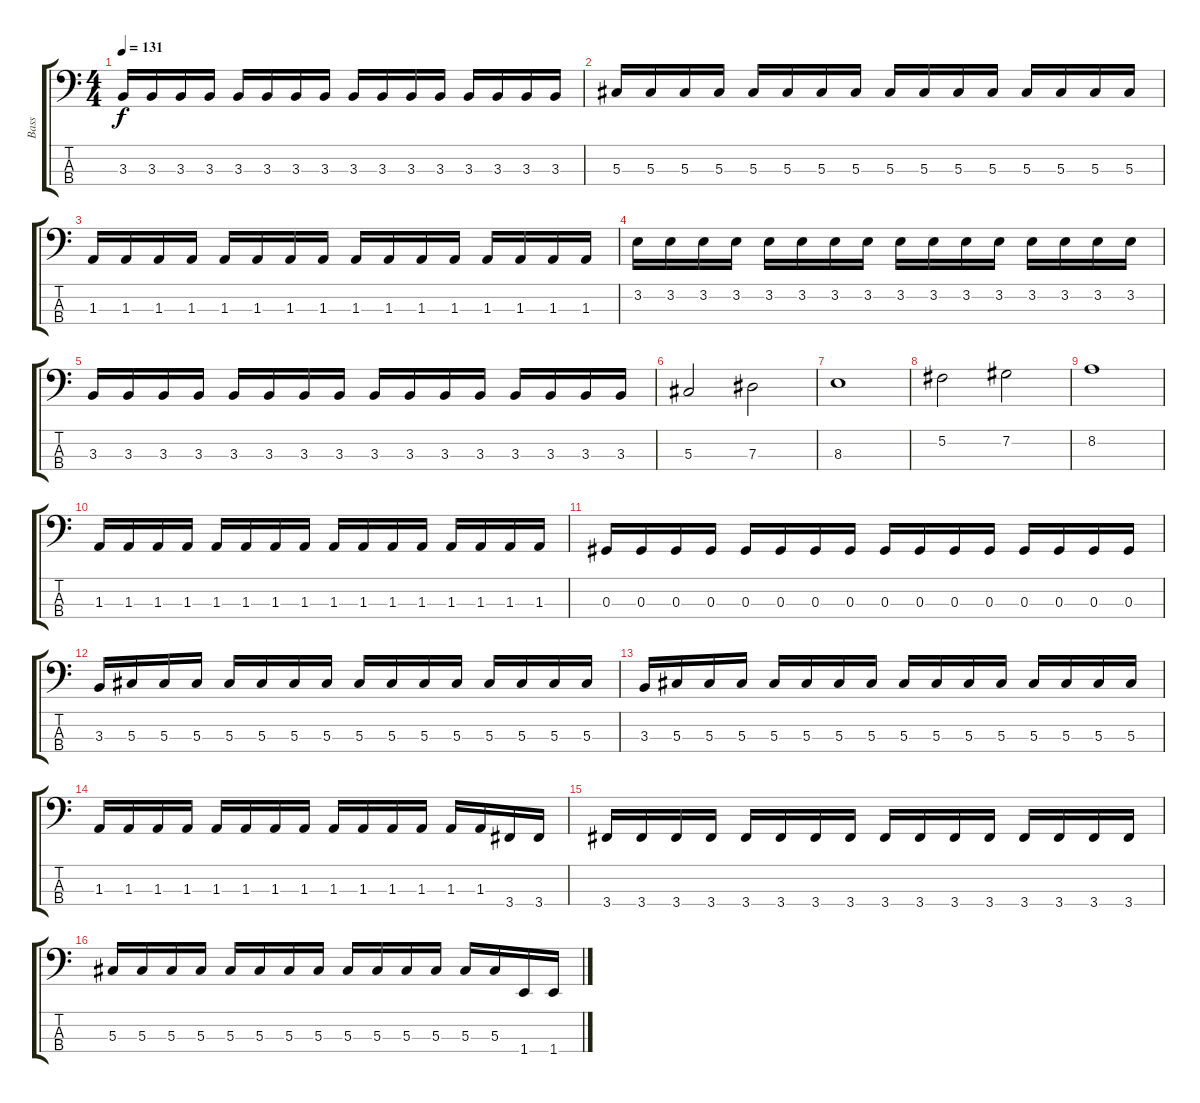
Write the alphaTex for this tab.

\track ("Bass" "Bass") {instrument electricbasspick}
\staff {score tabs}
\tuning (Gb2 Db2 Ab1 Eb1) {hide}
\ts (4 4)
\tempo 131
\clef f4
\ks c
3.3.16{dy f} 3.3.16 3.3.16 3.3.16 3.3.16 3.3.16 3.3.16 3.3.16 3.3.16 3.3.16 3.3.16 3.3.16 3.3.16 3.3.16 3.3.16 3.3.16 |
5.3.16 5.3.16 5.3.16 5.3.16 5.3.16 5.3.16 5.3.16 5.3.16 5.3.16 5.3.16 5.3.16 5.3.16 5.3.16 5.3.16 5.3.16 5.3.16 |
1.3.16 1.3.16 1.3.16 1.3.16 1.3.16 1.3.16 1.3.16 1.3.16 1.3.16 1.3.16 1.3.16 1.3.16 1.3.16 1.3.16 1.3.16 1.3.16 |
3.2.16 3.2.16 3.2.16 3.2.16 3.2.16 3.2.16 3.2.16 3.2.16 3.2.16 3.2.16 3.2.16 3.2.16 3.2.16 3.2.16 3.2.16 3.2.16 |
3.3.16 3.3.16 3.3.16 3.3.16 3.3.16 3.3.16 3.3.16 3.3.16 3.3.16 3.3.16 3.3.16 3.3.16 3.3.16 3.3.16 3.3.16 3.3.16 |
\section ("" "")
5.3.2 7.3.2 |
8.3.1 |
5.2.2 7.2.2 |
8.2.1 |
\section ("" "")
1.3.16 1.3.16 1.3.16 1.3.16 1.3.16 1.3.16 1.3.16 1.3.16 1.3.16 1.3.16 1.3.16 1.3.16 1.3.16 1.3.16 1.3.16 1.3.16 |
0.3.16 0.3.16 0.3.16 0.3.16 0.3.16 0.3.16 0.3.16 0.3.16 0.3.16 0.3.16 0.3.16 0.3.16 0.3.16 0.3.16 0.3.16 0.3.16 |
3.3.16 5.3.16 5.3.16 5.3.16 5.3.16 5.3.16 5.3.16 5.3.16 5.3.16 5.3.16 5.3.16 5.3.16 5.3.16 5.3.16 5.3.16 5.3.16 |
3.3.16 5.3.16 5.3.16 5.3.16 5.3.16 5.3.16 5.3.16 5.3.16 5.3.16 5.3.16 5.3.16 5.3.16 5.3.16 5.3.16 5.3.16 5.3.16 |
\section ("" "")
1.3.16 1.3.16 1.3.16 1.3.16 1.3.16 1.3.16 1.3.16 1.3.16 1.3.16 1.3.16 1.3.16 1.3.16 1.3.16 1.3.16 3.4.16 3.4.16 |
3.4.16 3.4.16 3.4.16 3.4.16 3.4.16 3.4.16 3.4.16 3.4.16 3.4.16 3.4.16 3.4.16 3.4.16 3.4.16 3.4.16 3.4.16 3.4.16 |
5.3.16 5.3.16 5.3.16 5.3.16 5.3.16 5.3.16 5.3.16 5.3.16 5.3.16 5.3.16 5.3.16 5.3.16 5.3.16 5.3.16 1.4.16 1.4.16
